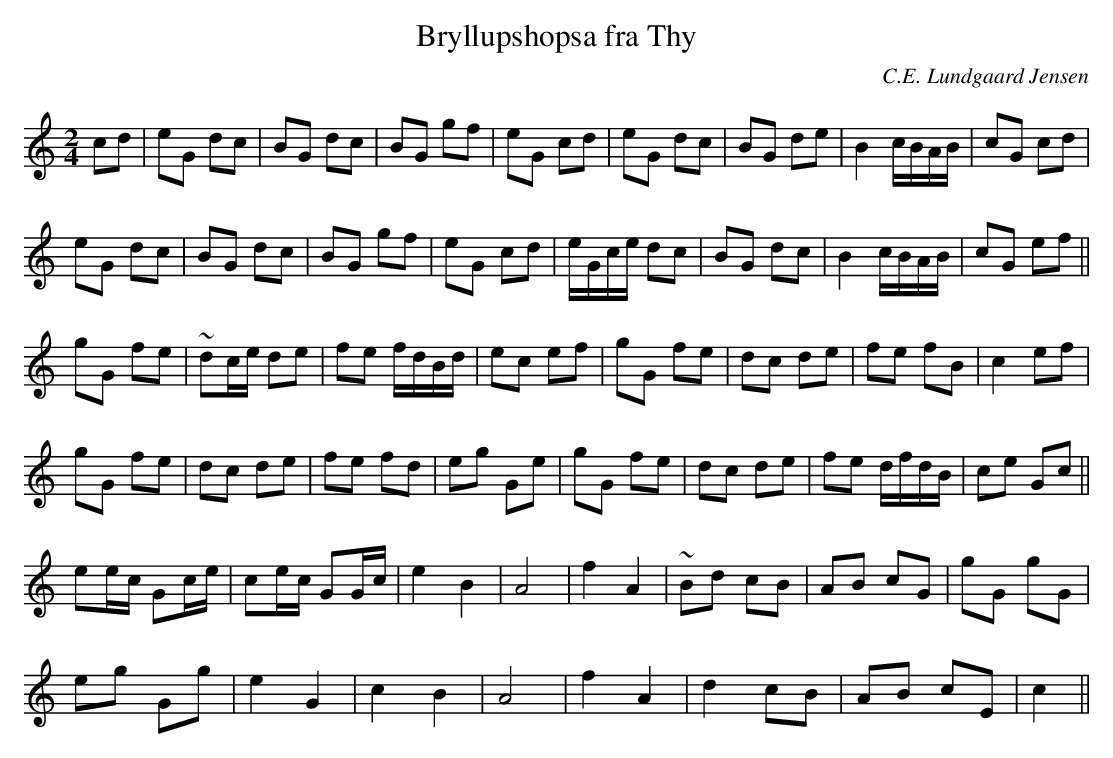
X:1
T:Bryllupshopsa fra Thy
C:C.E. Lundgaard Jensen
M:2/4
L:1/8
K:C
cd|eG dc|BG dc|BG gf|eG cd|eG dc|BG de|B2 c/B/A/B/|cG cd|
eG dc|BG dc|BG gf|eG cd|e/G/c/e/ dc|BG dc|B2 c/B/A/B/|cG ef||
gG fe|~dc/e/ de|fe f/d/B/d/|ec ef|gG fe|dc de|fe fB|c2 ef|
gG fe|dc de|fe fd|eg Ge|gG fe|dc de|fe d/f/d/B/|ce Gc||
ee/c/ Gc/e/|ce/c/ GG/c/|e2B2|A4|f2 A2|~Bd cB|AB cG|gG gG|
eg Gg |e2 G2|c2B2|A4|f2 A2|d2 cB|AB cE|c2||
